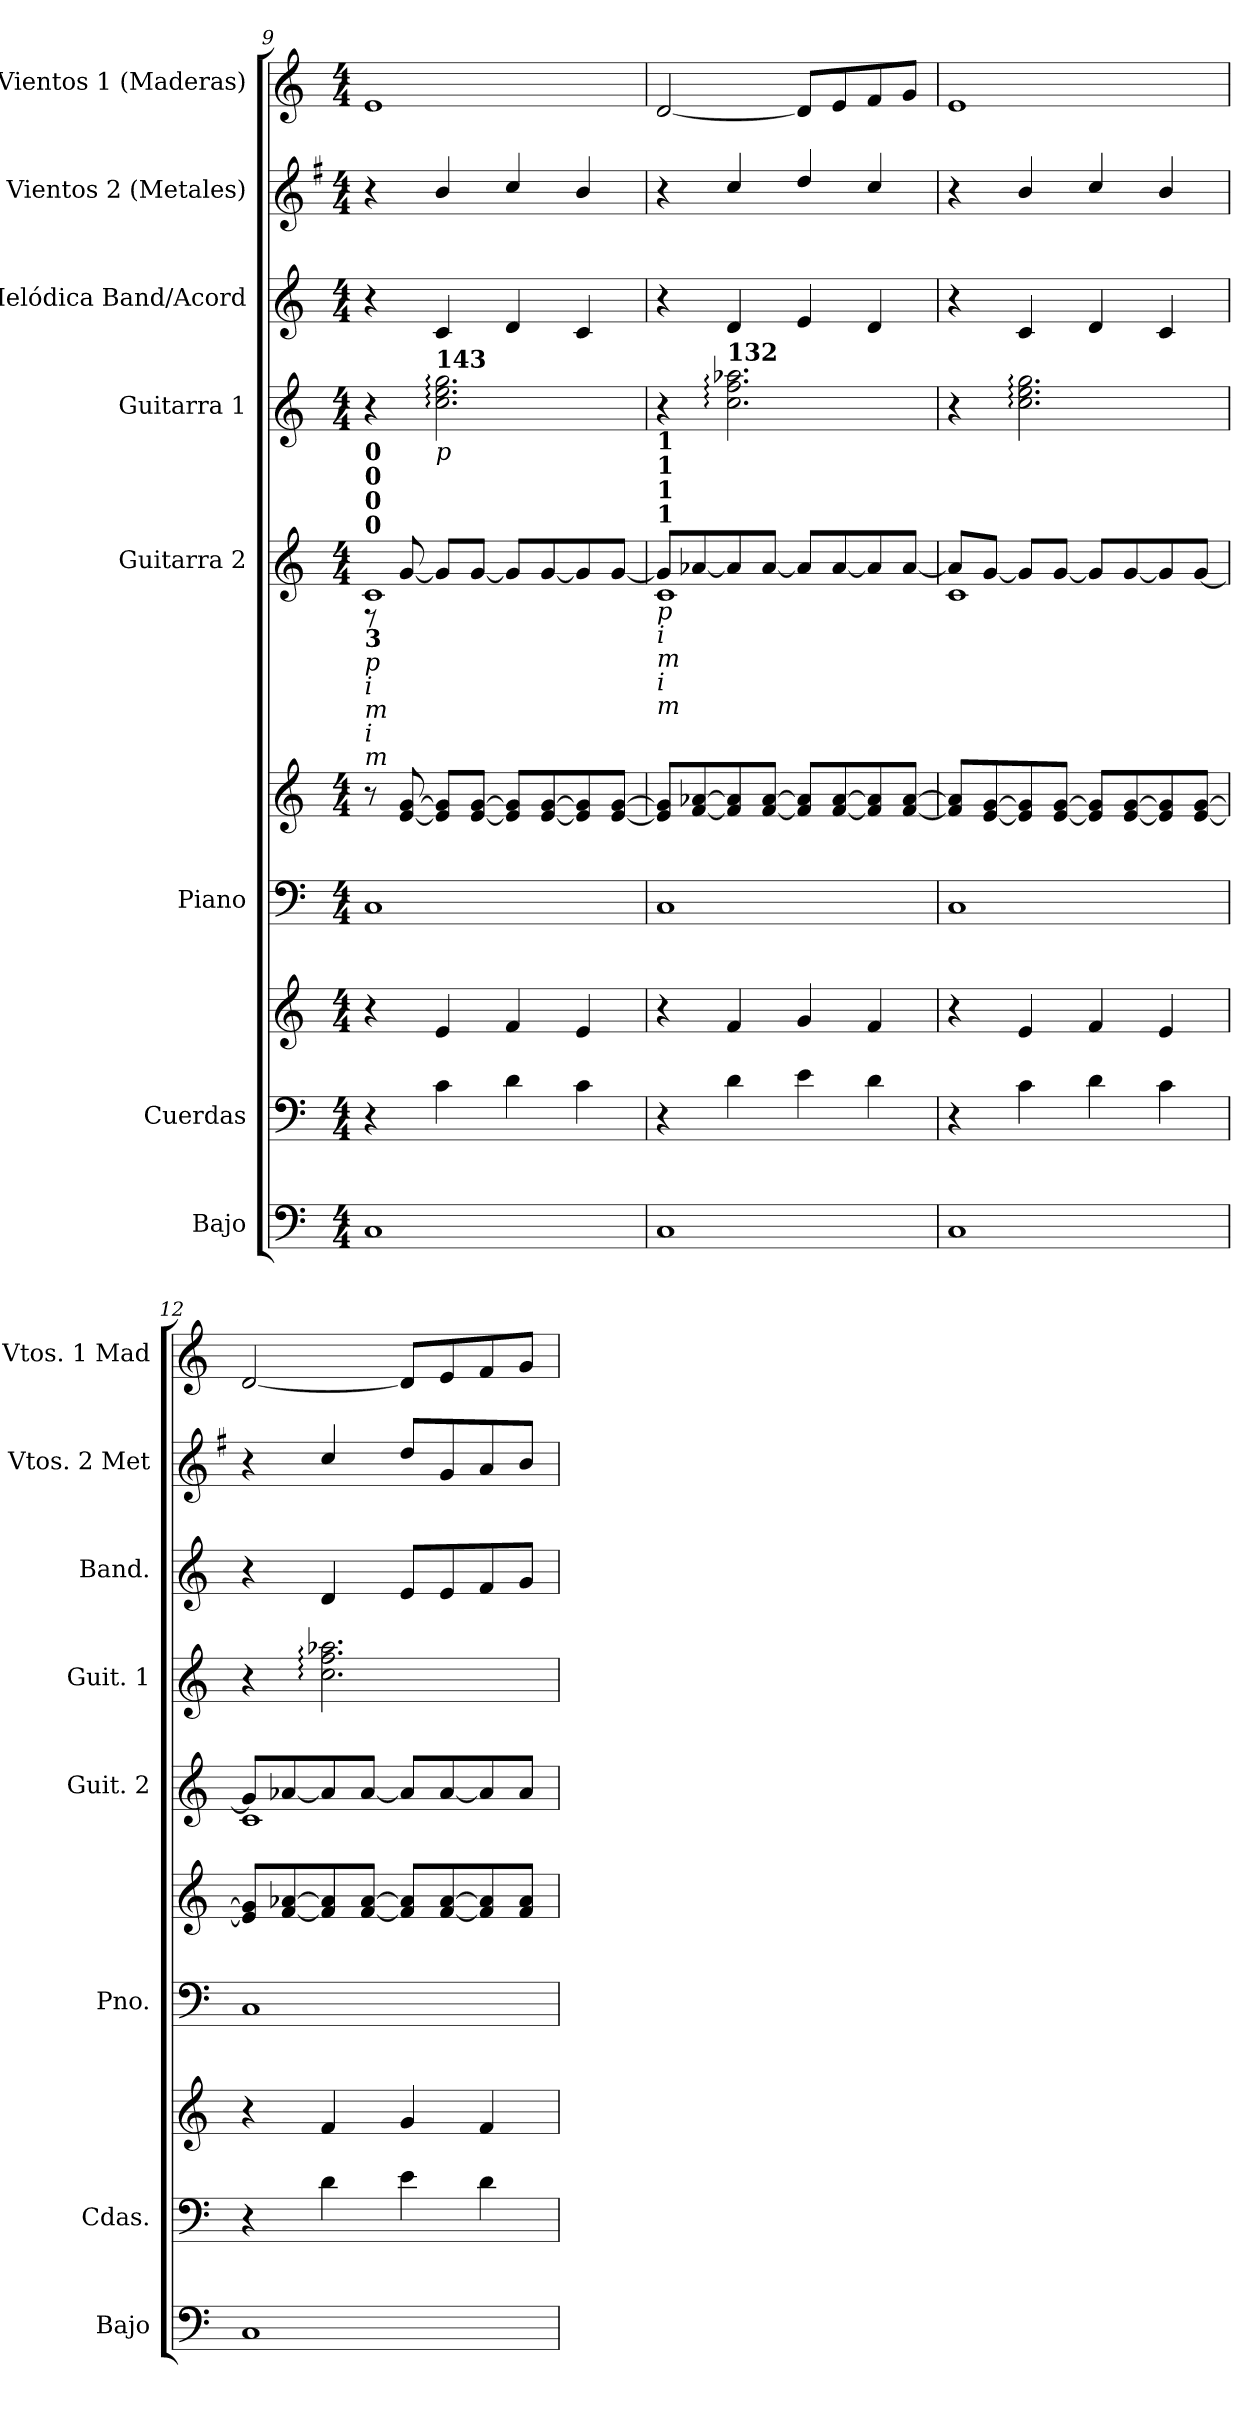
**kern	**kern	**kern	**kern	**kern	**kern	**kern	**kern	**kern	**kern
*part8	*part7	*part7	*part6	*part6	*part5	*part4	*part3	*part2	*part1
*staff10	*staff9	*staff8	*staff7	*staff6	*staff5	*staff4	*staff3	*staff2	*staff1
*I"Bajo	*I"Cuerdas	*	*I"Piano	*	*I"Guitarra 2	*I"Guitarra 1	*I"Melódica Band/Acord	*I"Vientos 2 (Metales)	*I"Vientos 1 (Maderas)
*I'Bajo	*I'Cdas.	*	*I'Pno.	*	*I'Guit. 2	*I'Guit. 1	*I'Band.	*I'Vtos. 2 Met	*I'Vtos. 1 Mad
*clefF4	*clefF4	*clefG2	*clefF4	*clefG2	*clefG2	*clefG2	*clefG2	*clefG2	*clefG2
*ITrd7c12	*	*	*	*	*ITrd7c12	*ITrd7c12	*	*ITrd4c7	*
*k[]	*k[]	*k[]	*k[]	*k[]	*k[]	*k[]	*k[]	*k[]	*k[]
*M4/4	*M4/4	*M4/4	*M4/4	*M4/4	*M4/4	*M4/4	*M4/4	*M4/4	*M4/4
=9	=9	=9	=9	=9	=9	=9	=9	=9	=9
*	*	*	*	*	*^	*	*	*	*
!	!	!	!	!	!LO:TX:b:B:t=3	!	!	!	!	!
!	!	!	!	!	!LO:TX:b:i:t=p	!	!	!	!	!
!	!	!	!	!	!LO:TX:a:B:t=0	!	!	!	!	!
!	!	!	!	!	!LO:TX:b:i:t=i	!	!	!	!	!
!	!	!	!	!	!LO:TX:a:B:t=0	!	!	!	!	!
!	!	!	!	!	!LO:TX:b:i:t=m	!	!	!	!	!
!	!	!	!	!	!LO:TX:a:B:t=0	!	!	!	!	!
!	!	!	!	!	!LO:TX:b:i:t=i	!	!	!	!	!
!	!	!	!	!	!LO:TX:a:B:t=0	!	!	!	!	!
!	!	!	!	!	!LO:TX:b:i:t=m	!	!	!	!	!
1CC	4r	4r	1C	8r	1C	8r	4r	4r	4r	1e
.	.	.	.	[8e/ [8g/	.	[8G/	.	.	.	.
!	!	!	!	!	!	!	!LO:TX:a:B:t=143	!	!	!
!	!	!	!	!	!	!	!LO:TX:b:i:t=p	!	!	!
.	4c\	4e/	.	8e/] 8g/]L	.	8G/L]	2.c\: 2.e\: 2.g\:	4c/	4e/	.
.	.	.	.	[8e/ [8g/J	.	[8G/J	.	.	.	.
.	4d\	4f/	.	8e/] 8g/]L	.	8G/L]	.	4d/	4f/	.
.	.	.	.	[8e/ [8g/	.	[8G/	.	.	.	.
.	4c\	4e/	.	8e/] 8g/]	.	8G/]	.	4c/	4e/	.
.	.	.	.	[8e/ [8g/J	.	[8G/J	.	.	.	.
=10	=10	=10	=10	=10	=10	=10	=10	=10	=10	=10
!	!	!	!	!	!LO:TX:b:i:t=p	!	!	!	!	!
!	!	!	!	!	!LO:TX:a:B:t=1	!	!	!	!	!
!	!	!	!	!	!LO:TX:b:i:t=i	!	!	!	!	!
!	!	!	!	!	!LO:TX:a:B:t=1	!	!	!	!	!
!	!	!	!	!	!LO:TX:b:i:t=m	!	!	!	!	!
!	!	!	!	!	!LO:TX:a:B:t=1	!	!	!	!	!
!	!	!	!	!	!LO:TX:b:i:t=i	!	!	!	!	!
!	!	!	!	!	!LO:TX:a:B:t=1	!	!	!	!	!
!	!	!	!	!	!LO:TX:b:i:t=m	!	!	!	!	!
1CC	4r	4r	1C	8e/] 8g/]L	1C	8G/L]	4r	4r	4r	[2d/
.	.	.	.	[8f/ [8a-X/	.	[8A-X/	.	.	.	.
!	!	!	!	!	!	!	!LO:TX:a:B:t=132	!	!	!
.	4d\	4f/	.	8f/] 8a-/]	.	8A-/]	2.c\: 2.f\: 2.a-X\:	4d/	4f/	.
.	.	.	.	[8f/ [8a-/J	.	[8A-/J	.	.	.	.
.	4e\	4g/	.	8f/] 8a-/]L	.	8A-/L]	.	4e/	4g/	8d/L]
.	.	.	.	[8f/ [8a-/	.	[8A-/	.	.	.	8e/
.	4d\	4f/	.	8f/] 8a-/]	.	8A-/]	.	4d/	4f/	8f/
.	.	.	.	[8f/ [8a-/J	.	[8A-/J	.	.	.	8g/J
=11	=11	=11	=11	=11	=11	=11	=11	=11	=11	=11
1CC	4r	4r	1C	8f/] 8a-/]L	1C	8A-/L]	4r	4r	4r	1e
.	.	.	.	[8e/ [8g/	.	[8G/J	.	.	.	.
.	4c\	4e/	.	8e/] 8g/]	.	8G/L]	2.c\: 2.e\: 2.g\:	4c/	4e/	.
.	.	.	.	[8e/ [8g/J	.	[8G/J	.	.	.	.
.	4d\	4f/	.	8e/] 8g/]L	.	8G/L]	.	4d/	4f/	.
.	.	.	.	[8e/ [8g/	.	[8G/	.	.	.	.
.	4c\	4e/	.	8e/] 8g/]	.	8G/]	.	4c/	4e/	.
.	.	.	.	[8e/ [8g/J	.	[8G/J	.	.	.	.
!!LO:PB:g=z
=12	=12	=12	=12	=12	=12	=12	=12	=12	=12	=12
1CC	4r	4r	1C	8e/] 8g/]L	1C	8G/L]	4r	4r	4r	[2d/
.	.	.	.	[8f/ [8a-X/	.	[8A-X/	.	.	.	.
.	4d\	4f/	.	8f/] 8a-/]	.	8A-/]	2.c\: 2.f\: 2.a-X\:	4d/	4f/	.
.	.	.	.	[8f/ [8a-/J	.	[8A-/J	.	.	.	.
.	4e\	4g/	.	8f/] 8a-/]L	.	8A-/L]	.	8e/L	8g/L	8d/L]
.	.	.	.	[8f/ [8a-/	.	[8A-/	.	8e/	8c/	8e/
.	4d\	4f/	.	8f/] 8a-/]	.	8A-/]	.	8f/	8d/	8f/
.	.	.	.	8f/ 8a-/J	.	8A-/J	.	8g/J	8e/J	8g/J
*	*	*	*	*	*v	*v	*	*	*	*
=	=	=	=	=	=	=	=	=	=
*-	*-	*-	*-	*-	*-	*-	*-	*-	*-
